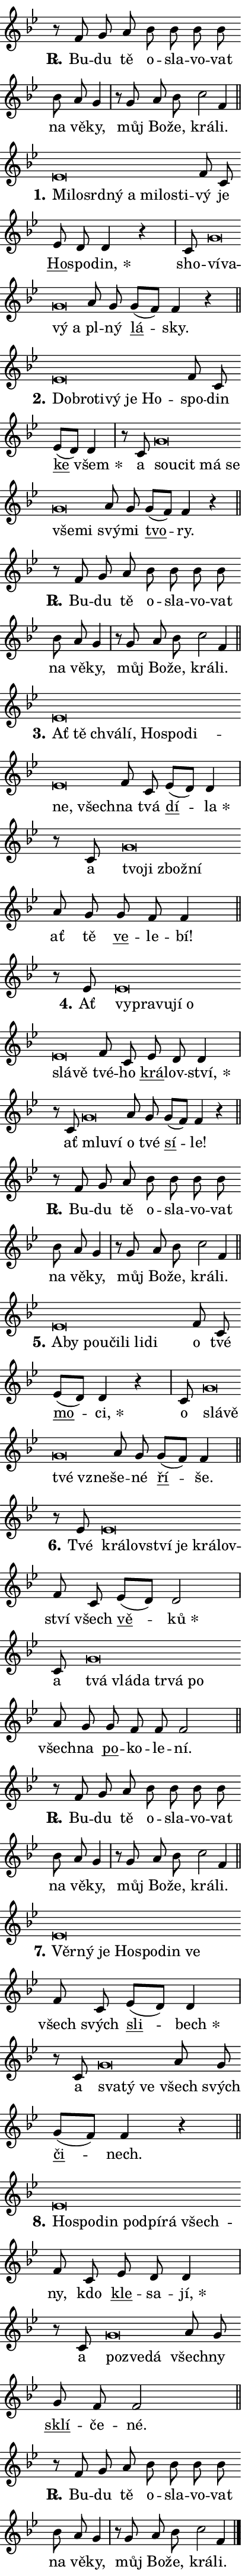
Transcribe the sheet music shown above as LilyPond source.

\version "2.24.0"
\header { tagline = "" }
\paper {
  indent = 0\cm
  top-margin = 0\cm
  right-margin = 0.13\cm % to fit lyric hyphens
  bottom-margin = 0\cm
  left-margin = 0\cm
  paper-width = 7\cm
  page-breaking = #ly:one-page-breaking
  system-system-spacing.basic-distance = #11
  score-system-spacing.basic-distance = #11
  ragged-last = ##f
}


%% Author: Thomas Morley
%% https://lists.gnu.org/archive/html/lilypond-user/2020-05/msg00002.html
#(define (line-position grob)
"Returns position of @var[grob} in current system:
   @code{'start}, if at first time-step
   @code{'end}, if at last time-step
   @code{'middle} otherwise
"
  (let* ((col (ly:item-get-column grob))
         (ln (ly:grob-object col 'left-neighbor))
         (rn (ly:grob-object col 'right-neighbor))
         (col-to-check-left (if (ly:grob? ln) ln col))
         (col-to-check-right (if (ly:grob? rn) rn col))
         (break-dir-left
           (and
             (ly:grob-property col-to-check-left 'non-musical #f)
             (ly:item-break-dir col-to-check-left)))
         (break-dir-right
           (and
             (ly:grob-property col-to-check-right 'non-musical #f)
             (ly:item-break-dir col-to-check-right))))
        (cond ((eqv? 1 break-dir-left) 'start)
              ((eqv? -1 break-dir-right) 'end)
              (else 'middle))))

#(define (tranparent-at-line-position vctor)
  (lambda (grob)
  "Relying on @code{line-position} select the relevant enry from @var{vctor}.
Used to determine transparency,"
    (case (line-position grob)
      ((end) (not (vector-ref vctor 0)))
      ((middle) (not (vector-ref vctor 1)))
      ((start) (not (vector-ref vctor 2))))))

noteHeadBreakVisibility =
#(define-music-function (break-visibility)(vector?)
"Makes @code{NoteHead}s transparent relying on @var{break-visibility}"
#{
  \override NoteHead.transparent =
    #(tranparent-at-line-position break-visibility)
#})

#(define delete-ledgers-for-transparent-note-heads
  (lambda (grob)
    "Reads whether a @code{NoteHead} is transparent.
If so this @code{NoteHead} is removed from @code{'note-heads} from
@var{grob}, which is supposed to be @code{LedgerLineSpanner}.
As a result ledgers are not printed for this @code{NoteHead}"
    (let* ((nhds-array (ly:grob-object grob 'note-heads))
           (nhds-list
             (if (ly:grob-array? nhds-array)
                 (ly:grob-array->list nhds-array)
                 '()))
           ;; Relies on the transparent-property being done before
           ;; Staff.LedgerLineSpanner.after-line-breaking is executed.
           ;; This is fragile ...
           (to-keep
             (remove
               (lambda (nhd)
                 (ly:grob-property nhd 'transparent #f))
               nhds-list)))
      ;; TODO find a better method to iterate over grob-arrays, similiar
      ;; to filter/remove etc for lists
      ;; For now rebuilt from scratch
      (set! (ly:grob-object grob 'note-heads)  '())
      (for-each
        (lambda (nhd)
          (ly:pointer-group-interface::add-grob grob 'note-heads nhd))
        to-keep))))

squashNotes = {
  \override NoteHead.X-extent = #'(-0.2 . 0.2)
  \override NoteHead.Y-extent = #'(-0.75 . 0)
  \override NoteHead.stencil =
    #(lambda (grob)
       (let ((pos (ly:grob-property grob 'staff-position)))
         (begin
           (if (< pos -7) (display "ERROR: Lower brevis then expected\n") (display "OK: Expected brevis position\n"))
           (if (<= pos -6) ly:text-interface::print ly:note-head::print))))
}
unSquashNotes = {
  \revert NoteHead.X-extent
  \revert NoteHead.Y-extent
  \revert NoteHead.stencil
}

hideNotes = \noteHeadBreakVisibility #begin-of-line-visible
unHideNotes = \noteHeadBreakVisibility #all-visible

% work-around for resetting accidentals
% https://lilypond.org/doc/v2.23/Documentation/notation/displaying-rhythms#unmetered-music
cadenzaMeasure = {
  \cadenzaOff
  \partial 1024 s1024
  \cadenzaOn
}

#(define-markup-command (accent layout props text) (markup?)
  "Underline accented syllable"
  (interpret-markup layout props
    #{\markup \override #'(offset . 4.3) \underline { #text }#}))

responsum = \markup \concat {
  "R" \hspace #-1.05 \path #0.1 #'((moveto 0 0.07) (lineto 0.9 0.8)) \hspace #0.05 "."
}

spaceSize = #0.6828661417322834 % exact space size for TeX Gyre Schola

\layout {
  \context {
    \Staff
    \remove "Time_signature_engraver"
    \override LedgerLineSpanner.after-line-breaking = #delete-ledgers-for-transparent-note-heads
  }
  \context {
    \Lyrics {
      \override LyricSpace.minimum-distance = \spaceSize
      \override LyricText.font-name = #"TeX Gyre Schola"
      \override LyricText.font-size = 1
      \override StanzaNumber.font-name = #"TeX Gyre Schola Bold"
      \override StanzaNumber.font-size = 1
    }
  }
  \context {
    \Score 
    \override NoteHead.text =
      #(lambda (grob) 
        (let ((pos (ly:grob-property grob 'staff-position)))
          #{\markup {
            \combine
              \halign #-0.55 \raise #(if (= pos -6) 0 0.5) \override #'(thickness . 2) \draw-line #'(3.2 . 0)
              \musicglyph "noteheads.sM1"
          }#}))
  }
}

% magnetic-lyrics.ily
%
%   written by
%     Jean Abou Samra <jean@abou-samra.fr>
%     Werner Lemberg <wl@gnu.org>
%
%   adapted by
%     Jiri Hon <jiri.hon@gmail.com>
%
% Version 2022-Apr-15

% https://www.mail-archive.com/lilypond-user@gnu.org/msg149350.html

#(define (Left_hyphen_pointer_engraver context)
   "Collect syllable-hyphen-syllable occurrences in lyrics and store
them in properties.  This engraver only looks to the left.  For
example, if the lyrics input is @code{foo -- bar}, it does the
following.

@itemize @bullet
@item
Set the @code{text} property of the @code{LyricHyphen} grob between
@q{foo} and @q{bar} to @code{foo}.

@item
Set the @code{left-hyphen} property of the @code{LyricText} grob with
text @q{foo} to the @code{LyricHyphen} grob between @q{foo} and
@q{bar}.
@end itemize

Use this auxiliary engraver in combination with the
@code{lyric-@/text::@/apply-@/magnetic-@/offset!} hook."
   (let ((hyphen #f)
         (text #f))
     (make-engraver
      (acknowledgers
       ((lyric-syllable-interface engraver grob source-engraver)
        (set! text grob)))
      (end-acknowledgers
       ((lyric-hyphen-interface engraver grob source-engraver)
        ;(when (not (grob::has-interface grob 'lyric-space-interface))
          (set! hyphen grob)));)
      ((stop-translation-timestep engraver)
       (when (and text hyphen)
         (ly:grob-set-object! text 'left-hyphen hyphen))
       (set! text #f)
       (set! hyphen #f)))))

#(define (lyric-text::apply-magnetic-offset! grob)
   "If the space between two syllables is less than the value in
property @code{LyricText@/.details@/.squash-threshold}, move the right
syllable to the left so that it gets concatenated with the left
syllable.

Use this function as a hook for
@code{LyricText@/.after-@/line-@/breaking} if the
@code{Left_@/hyphen_@/pointer_@/engraver} is active."
   (let ((hyphen (ly:grob-object grob 'left-hyphen #f)))
     (when hyphen
       (let ((left-text (ly:spanner-bound hyphen LEFT)))
         (when (grob::has-interface left-text 'lyric-syllable-interface)
           (let* ((common (ly:grob-common-refpoint grob left-text X))
                  (this-x-ext (ly:grob-extent grob common X))
                  (left-x-ext
                   (begin
                     ;; Trigger magnetism for left-text.
                     (ly:grob-property left-text 'after-line-breaking)
                     (ly:grob-extent left-text common X)))
                  ;; `delta` is the gap width between two syllables.
                  (delta (- (interval-start this-x-ext)
                            (interval-end left-x-ext)))
                  (details (ly:grob-property grob 'details))
                  (threshold (assoc-get 'squash-threshold details 0.2)))
             (when (< delta threshold)
               (let* (;; We have to manipulate the input text so that
                      ;; ligatures crossing syllable boundaries are not
                      ;; disabled.  For languages based on the Latin
                      ;; script this is essentially a beautification.
                      ;; However, for non-Western scripts it can be a
                      ;; necessity.
                      (lt (ly:grob-property left-text 'text))
                      (rt (ly:grob-property grob 'text))
                      (is-space (grob::has-interface hyphen 'lyric-space-interface))
                      (space (if is-space " " ""))
                      (extra-delta (if is-space spaceSize 0))
                      ;; Append new syllable.
                      (ltrt-space (if (and (string? lt) (string? rt))
                                (string-append lt space rt)
                                (make-concat-markup (list lt space rt))))
                      ;; Right-align `ltrt` to the right side.
                      (ltrt-space-markup (grob-interpret-markup
                               grob
                               (make-translate-markup
                                (cons (interval-length this-x-ext) 0)
                                (make-right-align-markup ltrt-space)))))
                 (begin
                   ;; Don't print `left-text`.
                   (ly:grob-set-property! left-text 'stencil #f)
                   ;; Set text and stencil (which holds all collected
                   ;; syllables so far) and shift it to the left.
                   (ly:grob-set-property! grob 'text ltrt-space)
                   (ly:grob-set-property! grob 'stencil ltrt-space-markup)
                   (ly:grob-translate-axis! grob (- (- delta extra-delta)) X))))))))))


#(define (lyric-hyphen::displace-bounds-first grob)
   ;; Make very sure this callback isn't triggered too early.
   (let ((left (ly:spanner-bound grob LEFT))
         (right (ly:spanner-bound grob RIGHT)))
     (ly:grob-property left 'after-line-breaking)
     (ly:grob-property right 'after-line-breaking)
     (ly:lyric-hyphen::print grob)))

squashThreshold = #0.4

\layout {
  \context {
    \Lyrics
    \consists #Left_hyphen_pointer_engraver
    \override LyricText.after-line-breaking =
      #lyric-text::apply-magnetic-offset!
    \override LyricHyphen.stencil = #lyric-hyphen::displace-bounds-first
    \override LyricText.details.squash-threshold = \squashThreshold
    \override LyricHyphen.minimum-distance = 0
    \override LyricHyphen.minimum-length = \squashThreshold
  }
}

squashText = \override LyricText.details.squash-threshold = 9999
unSquashText = \override LyricText.details.squash-threshold = \squashThreshold

leftText = \override LyricText.self-alignment-X = #LEFT
unLeftText = \revert LyricText.self-alignment-X

starOffset = #(lambda (grob) 
                (let ((x_offset (ly:self-alignment-interface::aligned-on-x-parent grob)))
                  (if (= x_offset 0) 0 (+ x_offset 1.2))))

star = #(define-music-function (syllable)(string?)
"Append star separator at the end of a syllable"
#{
  \once \override LyricText.X-offset = #starOffset
  \lyricmode { \markup {
    #syllable
    \override #'((font-name . "TeX Gyre Schola Bold")) \hspace #0.2 \lower #0.65 \larger "*"
  } }
#})

starAccent = #(define-music-function (syllable)(string?)
"Append star separator at the end of a syllable and make accent"
#{
  \once \override LyricText.X-offset = #starOffset
  \lyricmode { \markup {
    \accent #syllable
    \override #'((font-name . "TeX Gyre Schola Bold")) \hspace #0.2 \lower #0.65 \larger "*"
  } }
#})

breath = #(define-music-function (syllable)(string?)
"Append breathing indicator at the end of a syllable"
#{
  \lyricmode { \markup { #syllable "+" } }
#})

optionalBreath = #(define-music-function (syllable)(string?)
"Append optional breathing indicator at the end of a syllable"
#{
  \lyricmode { \markup { #syllable "(+)" } }
#})


\score {
    <<
        \new Voice = "melody" { \cadenzaOn \key bes \major \relative { r8 f' g a bes bes bes bes \bar "" bes a g4 \cadenzaMeasure \bar "|" r8 g a bes \bar "" c2 f,4 \cadenzaMeasure \bar "||" \break } }
        \new Lyrics \lyricsto "melody" { \lyricmode { \set stanza = \responsum
Bu -- du tě o -- sla -- vo -- vat na vě -- ky, můj Bo -- že, krá -- li. } }
    >>
    \layout {}
}

\score {
    <<
        \new Voice = "melody" { \cadenzaOn \key bes \major \relative { \squashNotes es'\breve*1/16 \hideNotes \breve*1/16 \bar "" \breve*1/16 \bar "" \breve*1/16 \bar "" \breve*1/16 \bar "" \breve*1/16 \bar "" \breve*1/16 \breve*1/16 \bar "" \unHideNotes \unSquashNotes f8 c \bar "" es d d4 r \cadenzaMeasure \bar "|" c8 \squashNotes g'\breve*1/16 \hideNotes \breve*1/16 \bar "" \breve*1/16 \breve*1/16 \bar "" \unHideNotes \unSquashNotes a8 g \bar "" g[( f)] f4 r \cadenzaMeasure \bar "||" \break } }
        \new Lyrics \lyricsto "melody" { \lyricmode { \set stanza = "1."
\leftText Mi -- \squashText lo -- srd -- ný a mi -- lo -- sti -- \unLeftText \unSquashText vý je \markup \accent Ho -- spo -- \star din, sho -- \leftText ví -- \squashText va -- vý a \unLeftText \unSquashText pl -- ný \markup \accent lá -- sky. } }
    >>
    \layout {}
}

\score {
    <<
        \new Voice = "melody" { \cadenzaOn \key bes \major \relative { \squashNotes es'\breve*1/16 \hideNotes \breve*1/16 \bar "" \breve*1/16 \bar "" \breve*1/16 \bar "" \breve*1/16 \breve*1/16 \bar "" \unHideNotes \unSquashNotes f8 c \bar "" es[( d)] d4 \cadenzaMeasure \bar "|" r8 c8 \squashNotes g'\breve*1/16 \hideNotes \breve*1/16 \bar "" \breve*1/16 \bar "" \breve*1/16 \bar "" \breve*1/16 \breve*1/16 \bar "" \unHideNotes \unSquashNotes a8 g \bar "" g[( f)] f4 r \cadenzaMeasure \bar "||" \break } }
        \new Lyrics \lyricsto "melody" { \lyricmode { \set stanza = "2."
\leftText Dob -- \squashText ro -- ti -- vý je Ho -- \unLeftText \unSquashText spo -- din \markup \accent ke \star všem a \leftText sou -- \squashText cit má se vše -- mi \unLeftText \unSquashText svý -- mi \markup \accent tvo -- ry. } }
    >>
    \layout {}
}

\score {
    <<
        \new Voice = "melody" { \cadenzaOn \key bes \major \relative { r8 f' g a bes bes bes bes \bar "" bes a g4 \cadenzaMeasure \bar "|" r8 g a bes \bar "" c2 f,4 \cadenzaMeasure \bar "||" \break } }
        \new Lyrics \lyricsto "melody" { \lyricmode { \set stanza = \responsum
Bu -- du tě o -- sla -- vo -- vat na vě -- ky, můj Bo -- že, krá -- li. } }
    >>
    \layout {}
}

\score {
    <<
        \new Voice = "melody" { \cadenzaOn \key bes \major \relative { \squashNotes es'\breve*1/16 \hideNotes \breve*1/16 \bar "" \breve*1/16 \bar "" \breve*1/16 \bar "" \breve*1/16 \bar "" \breve*1/16 \bar "" \breve*1/16 \bar "" \breve*1/16 \breve*1/16 \bar "" \unHideNotes \unSquashNotes f8 c \bar "" es[( d)] d4 \cadenzaMeasure \bar "|" r8 c8 \squashNotes g'\breve*1/16 \hideNotes \breve*1/16 \bar "" \breve*1/16 \breve*1/16 \bar "" \unHideNotes \unSquashNotes a8 g \bar "" g f f4 \cadenzaMeasure \bar "||" \break } }
        \new Lyrics \lyricsto "melody" { \lyricmode { \set stanza = "3."
\leftText Ať \squashText tě chvá -- lí, Ho -- spo -- di -- ne, všech -- \unLeftText \unSquashText na tvá \markup \accent dí -- \star la a \leftText tvo -- \squashText ji zbož -- ní \unLeftText \unSquashText ať tě \markup \accent ve -- le -- bí! } }
    >>
    \layout {}
}

\score {
    <<
        \new Voice = "melody" { \cadenzaOn \key bes \major \relative { r8 es'8 \squashNotes es\breve*1/16 \hideNotes \breve*1/16 \bar "" \breve*1/16 \bar "" \breve*1/16 \bar "" \breve*1/16 \bar "" \breve*1/16 \breve*1/16 \bar "" \unHideNotes \unSquashNotes f8 c \bar "" es d d4 \cadenzaMeasure \bar "|" r8 c8 \squashNotes g'\breve*1/16 \hideNotes \breve*1/16 \bar "" \unHideNotes \unSquashNotes a8 g \bar "" g[( f)] f4 r \cadenzaMeasure \bar "||" \break } }
        \new Lyrics \lyricsto "melody" { \lyricmode { \set stanza = "4."
Ať \leftText vy -- \squashText pra -- vu -- jí o slá -- vě \unLeftText \unSquashText tvé -- ho \markup \accent krá -- lov -- \star ství, ať \leftText mlu -- \squashText ví \unLeftText \unSquashText o tvé \markup \accent sí -- le! } }
    >>
    \layout {}
}

\score {
    <<
        \new Voice = "melody" { \cadenzaOn \key bes \major \relative { r8 f' g a bes bes bes bes \bar "" bes a g4 \cadenzaMeasure \bar "|" r8 g a bes \bar "" c2 f,4 \cadenzaMeasure \bar "||" \break } }
        \new Lyrics \lyricsto "melody" { \lyricmode { \set stanza = \responsum
Bu -- du tě o -- sla -- vo -- vat na vě -- ky, můj Bo -- že, krá -- li. } }
    >>
    \layout {}
}

\score {
    <<
        \new Voice = "melody" { \cadenzaOn \key bes \major \relative { \squashNotes es'\breve*1/16 \hideNotes \breve*1/16 \bar "" \breve*1/16 \bar "" \breve*1/16 \bar "" \breve*1/16 \bar "" \breve*1/16 \bar "" \breve*1/16 \breve*1/16 \bar "" \unHideNotes \unSquashNotes f8 c \bar "" es[( d)] d4 r \cadenzaMeasure \bar "|" c8 \squashNotes g'\breve*1/16 \hideNotes \breve*1/16 \bar "" \breve*1/16 \breve*1/16 \bar "" \unHideNotes \unSquashNotes a8 g \bar "" g[( f)] f4 \cadenzaMeasure \bar "||" \break } }
        \new Lyrics \lyricsto "melody" { \lyricmode { \set stanza = "5."
\leftText A -- \squashText by po -- u -- či -- li li -- di \unLeftText \unSquashText o tvé \markup \accent mo -- \star ci, o \leftText slá -- \squashText vě tvé vzne -- \unLeftText \unSquashText še -- né \markup \accent ří -- še. } }
    >>
    \layout {}
}

\score {
    <<
        \new Voice = "melody" { \cadenzaOn \key bes \major \relative { r8 es'8 \squashNotes es\breve*1/16 \hideNotes \breve*1/16 \bar "" \breve*1/16 \bar "" \breve*1/16 \bar "" \breve*1/16 \breve*1/16 \bar "" \unHideNotes \unSquashNotes f8 c \bar "" es[( d)] d2 \cadenzaMeasure \bar "|" c8 \squashNotes g'\breve*1/16 \hideNotes \breve*1/16 \bar "" \breve*1/16 \bar "" \breve*1/16 \bar "" \breve*1/16 \breve*1/16 \bar "" \unHideNotes \unSquashNotes a8 g \bar "" g f f f2 \cadenzaMeasure \bar "||" \break } }
        \new Lyrics \lyricsto "melody" { \lyricmode { \set stanza = "6."
Tvé \leftText krá -- \squashText lov -- ství je krá -- lov -- \unLeftText \unSquashText ství všech \markup \accent vě -- \star ků a \leftText tvá \squashText vlá -- da tr -- vá po \unLeftText \unSquashText všech -- na \markup \accent po -- ko -- le -- ní. } }
    >>
    \layout {}
}

\score {
    <<
        \new Voice = "melody" { \cadenzaOn \key bes \major \relative { r8 f' g a bes bes bes bes \bar "" bes a g4 \cadenzaMeasure \bar "|" r8 g a bes \bar "" c2 f,4 \cadenzaMeasure \bar "||" \break } }
        \new Lyrics \lyricsto "melody" { \lyricmode { \set stanza = \responsum
Bu -- du tě o -- sla -- vo -- vat na vě -- ky, můj Bo -- že, krá -- li. } }
    >>
    \layout {}
}

\score {
    <<
        \new Voice = "melody" { \cadenzaOn \key bes \major \relative { \squashNotes es'\breve*1/16 \hideNotes \breve*1/16 \bar "" \breve*1/16 \bar "" \breve*1/16 \bar "" \breve*1/16 \bar "" \breve*1/16 \breve*1/16 \bar "" \unHideNotes \unSquashNotes f8 c \bar "" es[( d)] d4 \cadenzaMeasure \bar "|" r8 c8 \squashNotes g'\breve*1/16 \hideNotes \breve*1/16 \breve*1/16 \bar "" \unHideNotes \unSquashNotes a8 g \bar "" g[( f)] f4 r \cadenzaMeasure \bar "||" \break } }
        \new Lyrics \lyricsto "melody" { \lyricmode { \set stanza = "7."
\leftText Věr -- \squashText ný je Ho -- spo -- din ve \unLeftText \unSquashText všech svých \markup \accent sli -- \star bech a \leftText sva -- \squashText tý ve \unLeftText \unSquashText všech svých \markup \accent či -- nech. } }
    >>
    \layout {}
}

\score {
    <<
        \new Voice = "melody" { \cadenzaOn \key bes \major \relative { \squashNotes es'\breve*1/16 \hideNotes \breve*1/16 \bar "" \breve*1/16 \bar "" \breve*1/16 \bar "" \breve*1/16 \bar "" \breve*1/16 \breve*1/16 \bar "" \unHideNotes \unSquashNotes f8 c \bar "" es d d4 \cadenzaMeasure \bar "|" r8 c8 \squashNotes g'\breve*1/16 \hideNotes \breve*1/16 \breve*1/16 \bar "" \unHideNotes \unSquashNotes a8 g \bar "" g f f2 \cadenzaMeasure \bar "||" \break } }
        \new Lyrics \lyricsto "melody" { \lyricmode { \set stanza = "8."
\leftText Ho -- \squashText spo -- din pod -- pí -- rá všech -- \unLeftText \unSquashText ny, kdo \markup \accent kle -- sa -- \star jí, a \leftText po -- \squashText zve -- dá \unLeftText \unSquashText všech -- ny \markup \accent sklí -- če -- né. } }
    >>
    \layout {}
}

\score {
    <<
        \new Voice = "melody" { \cadenzaOn \key bes \major \relative { r8 f' g a bes bes bes bes \bar "" bes a g4 \cadenzaMeasure \bar "|" r8 g a bes \bar "" c2 f,4 \cadenzaMeasure \bar "||" \break } \bar "|." }
        \new Lyrics \lyricsto "melody" { \lyricmode { \set stanza = \responsum
Bu -- du tě o -- sla -- vo -- vat na vě -- ky, můj Bo -- že, krá -- li. } }
    >>
    \layout {}
}
